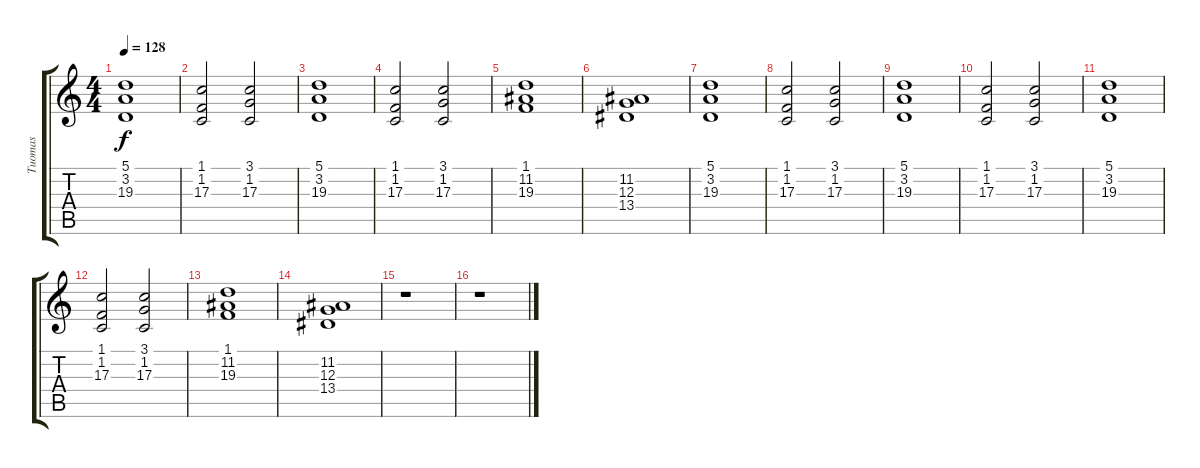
\track ("Tuomas" "Tuomas") {instrument pad2warm}
\staff {score tabs}
\tuning (E4 B3 G3 D3 A2 E2) {hide}
\ts (4 4)
\tempo 128
\clef g2
\ks c
(5.1 3.2 19.3).1{dy f} |
(1.1 1.2 17.3).2 (3.1 1.2 17.3).2 |
(5.1 3.2 19.3).1 |
(1.1 1.2 17.3).2 (3.1 1.2 17.3).2 |
(1.1 11.2 19.3).1 |
(11.2 12.3 13.4).1 |
(5.1 3.2 19.3).1 |
(1.1 1.2 17.3).2 (3.1 1.2 17.3).2 |
(5.1 3.2 19.3).1 |
(1.1 1.2 17.3).2 (3.1 1.2 17.3).2 |
(5.1 3.2 19.3).1 |
(1.1 1.2 17.3).2 (3.1 1.2 17.3).2 |
(1.1 11.2 19.3).1 |
(11.2 12.3 13.4).1 |
r.1 |
r.1
